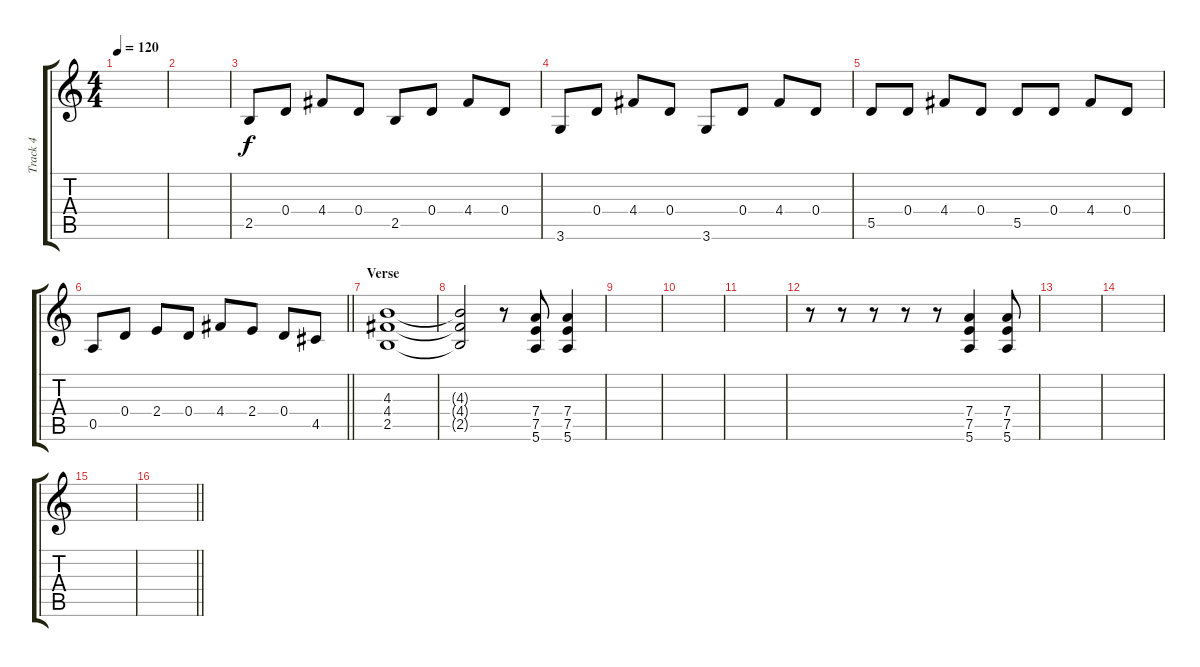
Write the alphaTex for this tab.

\track ("Track 4" "Track 4") {instrument distortionguitar}
\staff {score tabs}
\tuning (E4 B3 G3 D3 A2 E2) {hide}
\ts (4 4)
\tempo 120
\clef g2
\ks c
|
|
2.5.8 0.4.8 4.4.8 0.4.8 2.5.8 0.4.8 4.4.8 0.4.8 |
3.6.8 0.4.8 4.4.8 0.4.8 3.6.8 0.4.8 4.4.8 0.4.8 |
5.5.8 0.4.8 4.4.8 0.4.8 5.5.8 0.4.8 4.4.8 0.4.8 |
\barLineRight lightlight
0.5.8 0.4.8 2.4.8 0.4.8 4.4.8 2.4.8 0.4.8 4.5.8 |
\section ("" "Verse")
(4.3 4.4 2.5).1 |
(4.3{t} 4.4{t} 2.5{t}).2 r.8 (7.4 7.5 5.6).8 (7.4 7.5 5.6).4 |
|
|
|
r.8 r.8 r.8 r.8 r.8 (7.4 7.5 5.6).4 (7.4 7.5 5.6).8 |
|
|
|
\barLineRight lightlight
